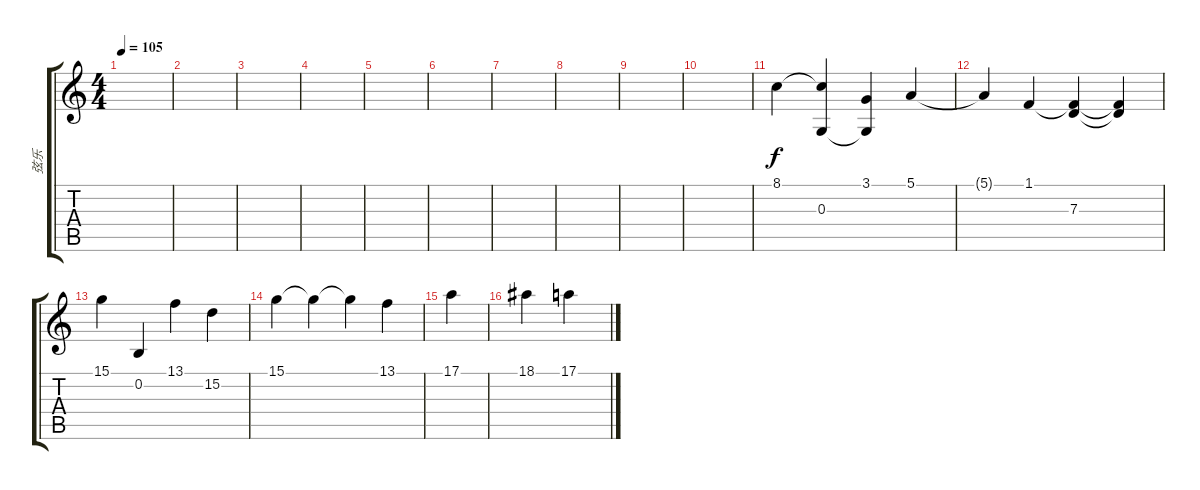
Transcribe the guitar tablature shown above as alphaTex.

\track ("弦乐" "弦乐") {instrument piccolo}
\staff {score tabs}
\tuning (E4 B3 G3 D3 A2 E2) {hide}
\ts (4 4)
\tempo 105
\clef g2
\ks c
|
|
|
|
|
|
|
|
|
|
8.1.4 (8.1{t} 0.3).4 (3.1 0.3{t}).4 5.1.4 |
5.1{t}.4 1.1.4 (1.1{t} 7.3).4 (1.1{t} 7.3{t}).4 |
15.1.4 0.2.4 13.1.4 15.2.4 |
15.1.4 15.1{t}.4 15.1{t}.4 13.1.4 |
17.1.4 |
18.1.4 17.1.4
